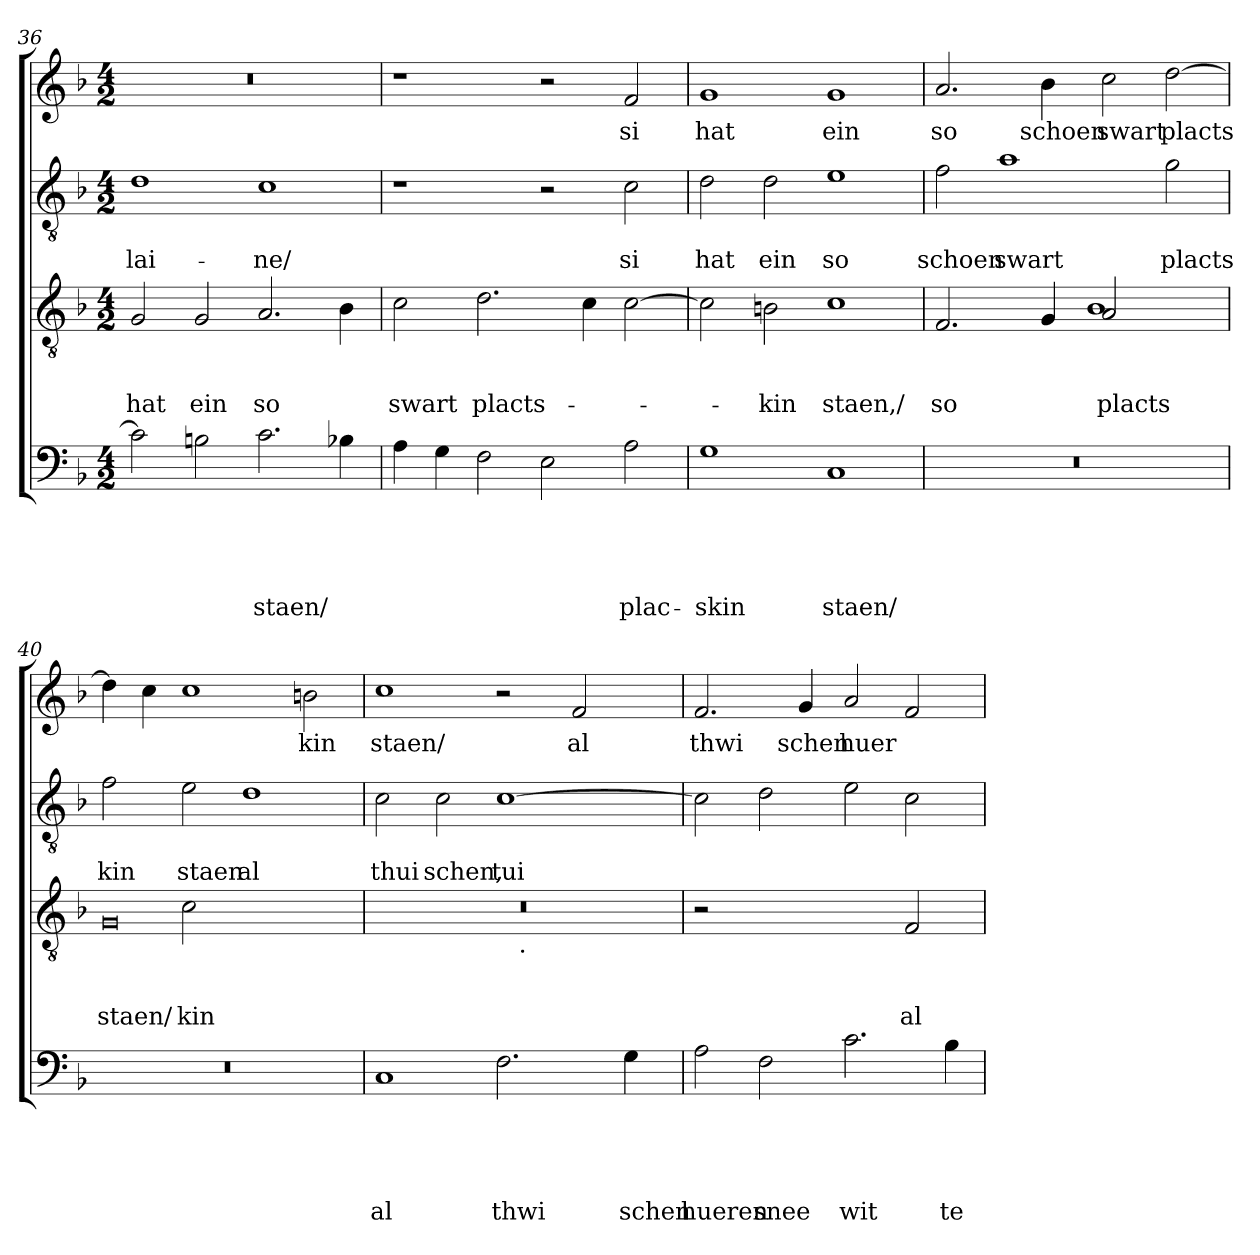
**kern	**text	**text	**text	**text	**text	**kern	**text	**text	**text	**kern	**text	**text	**kern	**text
*part4	*part4	*part4	*part4	*part4	*part4	*part3	*part3	*part3	*part3	*part2	*part2	*part2	*part1	*part1
*staff4	*staff4	*staff4	*staff4	*staff4	*staff4	*staff3	*staff3	*staff3	*staff3	*staff2	*staff2	*staff2	*staff1	*staff1
*clefF4	*	*	*	*	*	*clefGv2	*	*	*	*clefGv2	*	*	*clefG2	*
*k[b-]	*	*	*	*	*	*k[b-]	*	*	*	*k[b-]	*	*	*k[b-]	*
*F:	*	*	*	*	*	*F:	*	*	*	*F:	*	*	*F:	*
*M4/2	*	*	*	*	*	*M4/2	*	*	*	*M4/2	*	*	*M4/2	*
=36	=36	=36	=36	=36	=36	=36	=36	=36	=36	=36	=36	=36	=36	=36
!	!	!	!	!	!	!	!	!	!LO:LY:b	!	!	!LO:LY:b	!	!
2c\]	.	.	.	.	.	2G/	.	.	hat	1d	.	-lai-	0r	.
!	!	!	!	!	!	!	!	!	!LO:LY:b	!	!	!	!	!
2B\	.	.	.	.	.	2G/	.	.	ein	.	.	.	.	.
!	!	!	!	!	!LO:LY:b	!	!	!	!LO:LY:b	!	!	!LO:LY:b	!	!
2.c\	.	.	.	.	staen/	2.A/	.	.	so	1c	.	-ne/	.	.
4B-\	.	.	.	.	.	4B-\	.	.	.	.	.	.	.	.
!!LO:LB:g=z
=37	=37	=37	=37	=37	=37	=37	=37	=37	=37	=37	=37	=37	=37	=37
!	!	!	!	!	!	!	!	!	!LO:LY:b	!	!	!	!	!
4A\	.	.	.	.	.	2c\	.	.	swart	1r	.	.	1r	.
4G\	.	.	.	.	.	.	.	.	.	.	.	.	.	.
!	!	!	!	!	!	!	!	!	!LO:LY:b	!	!	!	!	!
2F\	.	.	.	.	.	2.d\	.	.	placts-	.	.	.	.	.
2E\	.	.	.	.	.	.	.	.	.	2r	.	.	2r	.
.	.	.	.	.	.	4c\	.	.	.	.	.	.	.	.
!	!	!	!	!	!LO:LY:b	!	!	!	!	!	!	!LO:LY:b	!	!LO:LY:b
2A\	.	.	.	.	plac-	[>2c\	.	.	.	2c\	.	si	2f/	si
=38	=38	=38	=38	=38	=38	=38	=38	=38	=38	=38	=38	=38	=38	=38
!	!	!	!	!	!LO:LY:b	!	!	!	!	!	!	!LO:LY:b	!	!LO:LY:b
1G	.	.	.	.	-skin	2c\]	.	.	.	2d\	.	hat	1g	hat
!	!	!	!	!	!	!	!	!	!LO:LY:b	!	!	!LO:LY:b	!	!
.	.	.	.	.	.	2B\	.	.	-kin	2d\	.	ein	.	.
!	!	!	!	!	!LO:LY:b	!	!	!	!LO:LY:b	!	!	!LO:LY:b	!	!LO:LY:b
1C	.	.	.	.	staen/	1c	.	.	staen,/	1e	.	so	1g	ein
!!LO:LB:g=z
=39	=39	=39	=39	=39	=39	=39	=39	=39	=39	=39	=39	=39	=39	=39
!	!	!	!	!	!	!	!	!	!LO:LY:b	!	!	!LO:LY:b	!	!LO:LY:b
*	*	*	*	*	*	*^	*	*	*	*	*	*	*	*
0r	.	.	.	.	.	2.F/	1ryy	.	.	so	2f\	.	schoen	2.a/	so
!	!	!	!	!	!	!	!	!	!	!	!	!	!LO:LY:b	!	!
.	.	.	.	.	.	.	.	.	.	.	1a	.	swart	.	.
!	!	!	!	!	!	!	!	!	!	!	!	!	!	!	!LO:LY:b
.	.	.	.	.	.	4G/	.	.	.	.	.	.	.	4b-\	schoen
!	!	!	!	!	!	!	!	!	!	!LO:LY:b	!	!	!	!	!
!	!	!	!	!	!	!	!	!	!	!LO:LY:b	!	!	!	!	!LO:LY:b
.	.	.	.	.	.	2A/	1B-	.	.	placts	.	.	.	2cc\	swart
!	!	!	!	!	!	!	!	!	!	!	!	!	!LO:LY:b	!	!LO:LY:b
.	.	.	.	.	.	2ryy	.	.	.	.	2g\	.	placts	[>2dd\	placts
=40	=40	=40	=40	=40	=40	=40	=40	=40	=40	=40	=40	=40	=40	=40	=40
!	!	!	!	!	!	!	!	!	!	!LO:LY:b	!	!	!LO:LY:b	!	!
0r	.	.	.	.	.	2ryy	0G	.	.	staen/	2f\	.	kin	4dd\]	.
.	.	.	.	.	.	.	.	.	.	.	.	.	.	4cc\	.
!	!	!	!	!	!	!	!	!	!	!LO:LY:b	!	!	!LO:LY:b	!	!
.	.	.	.	.	.	2c\	.	.	.	kin	2e\	.	staen	1cc	.
!	!	!	!	!	!	!	!	!	!	!	!	!	!LO:LY:b	!	!
.	.	.	.	.	.	1ryy	.	.	.	.	1d	.	al	.	.
!	!	!	!	!	!	!	!	!	!	!	!	!	!	!	!LO:LY:b
.	.	.	.	.	.	.	.	.	.	.	.	.	.	2b\	kin
=41	=41	=41	=41	=41	=41	=41	=41	=41	=41	=41	=41	=41	=41	=41	=41
!	!	!	!	!	!LO:LY:b	!	!	!	!	!	!	!	!LO:LY:b	!	!LO:LY:b
1C	.	.	.	.	al	0r	1ryy	.	.	.	2c\	.	thui	1cc	staen/
!	!	!	!	!	!	!	!	!	!	!	!	!	!LO:LY:b	!	!
.	.	.	.	.	.	.	.	.	.	.	2c\	.	schen,	.	.
!	!	!	!	!	!LO:LY:b	!	!	!	!	!	!	!	!LO:LY:b	!	!
2.F\	.	.	.	.	thwi	.	16.ryy	.	.	.	[>1c	.	tui	2r	.
!	!	!	!	!	!	!	!LO:TX:b:t=.	!	!	!	!	!	!	!	!
.	.	.	.	.	.	.	2ryy	.	.	.	.	.	.	.	.
!	!	!	!	!	!	!	!	!	!	!	!	!	!	!	!LO:LY:b
.	.	.	.	.	.	.	.	.	.	.	.	.	.	2f/	al
.	.	.	.	.	.	.	4ryy	.	.	.	.	.	.	.	.
!	!	!	!	!	!LO:LY:b	!	!	!	!	!	!	!	!	!	!
4G\	.	.	.	.	schen	.	.	.	.	.	.	.	.	.	.
.	.	.	.	.	.	.	8ryy	.	.	.	.	.	.	.	.
.	.	.	.	.	.	.	32ryy	.	.	.	.	.	.	.	.
=42	=42	=42	=42	=42	=42	=42	=42	=42	=42	=42	=42	=42	=42	=42	=42
!	!	!	!	!	!LO:LY:b	!	!	!	!	!	!	!	!	!	!LO:LY:b
*	*	*	*	*	*	*v	*v	*	*	*	*	*	*	*	*
2A\	.	.	.	.	hueren	2r	.	.	.	2c\]	.	.	2.f/	thwi
!	!	!	!	!	!LO:LY:b	!	!	!	!	!	!	!	!	!
2F\	.	.	.	.	snee	1ryy	.	.	.	2d\	.	.	.	.
!	!	!	!	!	!	!	!	!	!	!	!	!	!	!LO:LY:b
.	.	.	.	.	.	.	.	.	.	.	.	.	4g/	schen
!	!	!	!	!	!LO:LY:b	!	!	!	!	!	!	!	!	!LO:LY:b
2.c\	.	.	.	.	wit	.	.	.	.	2e\	.	.	2a/	huer
!	!	!	!	!	!	!	!	!	!LO:LY:b	!	!	!	!	!
.	.	.	.	.	.	2F/	.	.	al	2c\	.	.	2f/	.
!	!	!	!	!	!LO:LY:b	!	!	!	!	!	!	!	!	!
4B-\	.	.	.	.	te	.	.	.	.	.	.	.	.	.
=	=	=	=	=	=	=	=	=	=	=	=	=	=	=
*-	*-	*-	*-	*-	*-	*-	*-	*-	*-	*-	*-	*-	*-	*-
